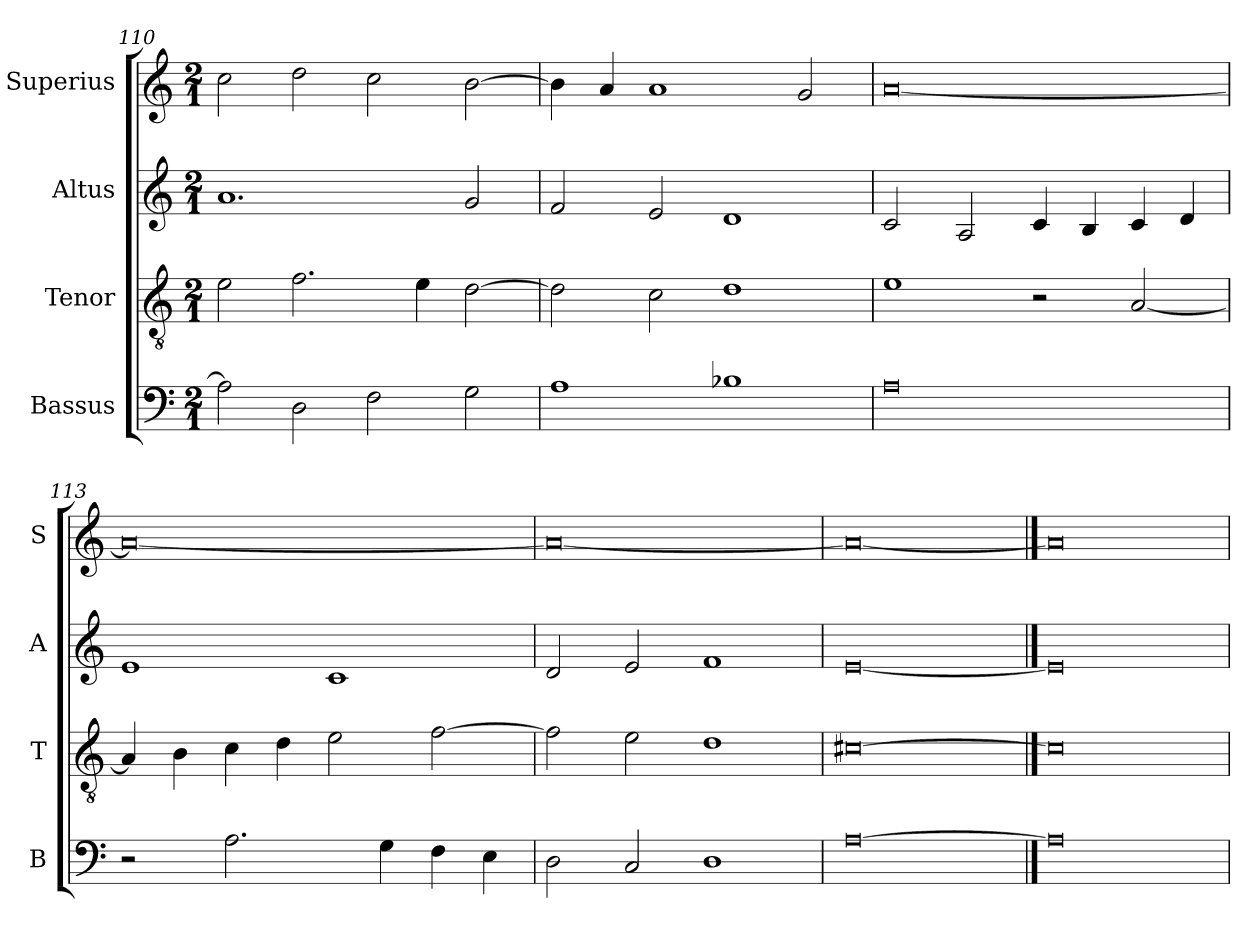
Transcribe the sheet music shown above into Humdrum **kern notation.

**kern	**kern	**kern	**kern
*part4	*part3	*part2	*part1
*staff4	*staff3	*staff2	*staff1
*I"Bassus	*I"Tenor	*I"Altus	*I"Superius
*I'B	*I'T	*I'A	*I'S
*clefF4	*clefGv2	*clefG2	*clefG2
*k[]	*k[]	*k[]	*k[]
*C:	*C:	*C:	*C:
*M2/1	*M2/1	*M2/1	*M2/1
=110	=110	=110	=110
2A]	2e	1.a	2cc
2D	2.f	.	2dd
2F	.	.	2cc
.	4e	.	.
2G	[2d	2g	[2b
=111	=111	=111	=111
1A	2d]	2f	4b]
.	.	.	4a
.	2c	2e	1a
1B-X	1d	1d	.
.	.	.	2g
=112	=112	=112	=112
0A	1e	2c	[0a
.	.	2A	.
.	2r	4c	.
.	.	4B	.
.	[2A	4c	.
.	.	4d	.
=113	=113	=113	=113
2r	4A]	1e	0a_
.	4B	.	.
2.A	4c	.	.
.	4d	.	.
.	2e	1c	.
4G	.	.	.
4F	[2f	.	.
4E	.	.	.
=114	=114	=114	=114
2D	2f]	2d	0a_
2C	2e	2e	.
1D	1d	1f	.
=115	=115	=115	=115
[0A	[0c#X	[0e	0a_
==116	==116	==116	==116
0A]	0c#]	0e]	0a]
=	=	=	=
*-	*-	*-	*-
